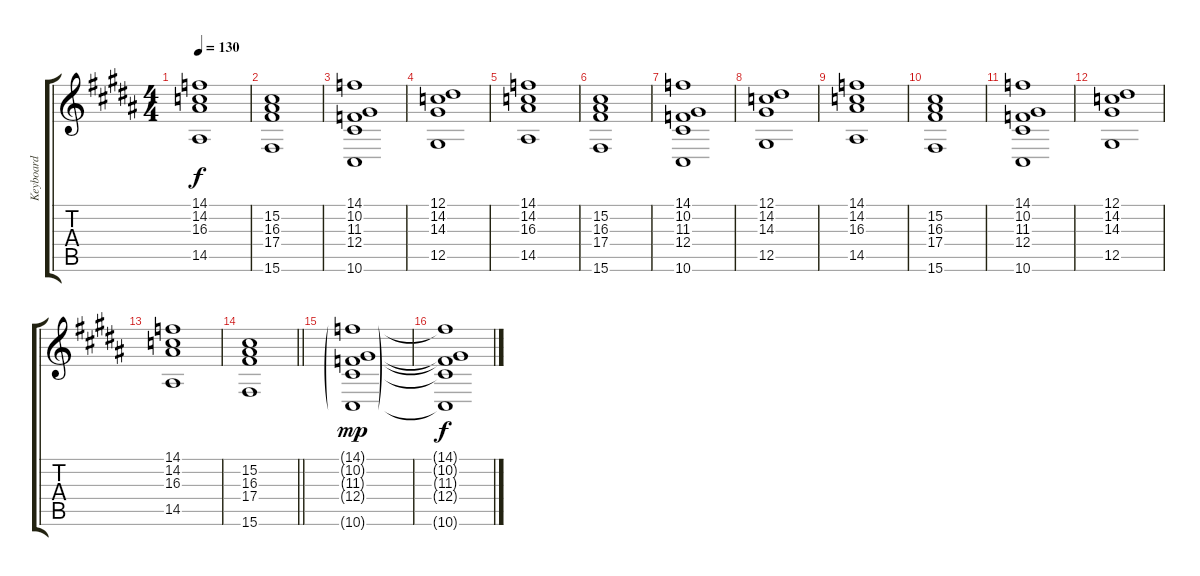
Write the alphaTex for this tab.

\track ("Keyboard" "Keyboard") {instrument stringensemble1}
\staff {score tabs}
\tuning (Eb4 Bb3 Gb3 Db3 Ab2 Eb2) {hide}
\ts (4 4)
\tempo 130
\clef g2
\ks b
(14.1 14.2 16.3 14.5).1{dy f} |
(15.2 16.3 17.4 15.6).1 |
(14.1 10.2 11.3 12.4 10.6).1 |
(12.1 14.2 14.3 12.5).1 |
(14.1 14.2 16.3 14.5).1 |
(15.2 16.3 17.4 15.6).1 |
(14.1 10.2 11.3 12.4 10.6).1 |
(12.1 14.2 14.3 12.5).1 |
(14.1 14.2 16.3 14.5).1 |
(15.2 16.3 17.4 15.6).1 |
(14.1 10.2 11.3 12.4 10.6).1 |
(12.1 14.2 14.3 12.5).1 |
(14.1 14.2 16.3 14.5).1 |
\barLineRight lightlight
(15.2 16.3 17.4 15.6).1 |
(14.1{g} 10.2{g} 11.3{g} 12.4{g} 10.6{g}).1{dy mp volume 0} |
(14.1{t} 10.2{t} 11.3{t} 12.4{t} 10.6{t}).1{dy f}
